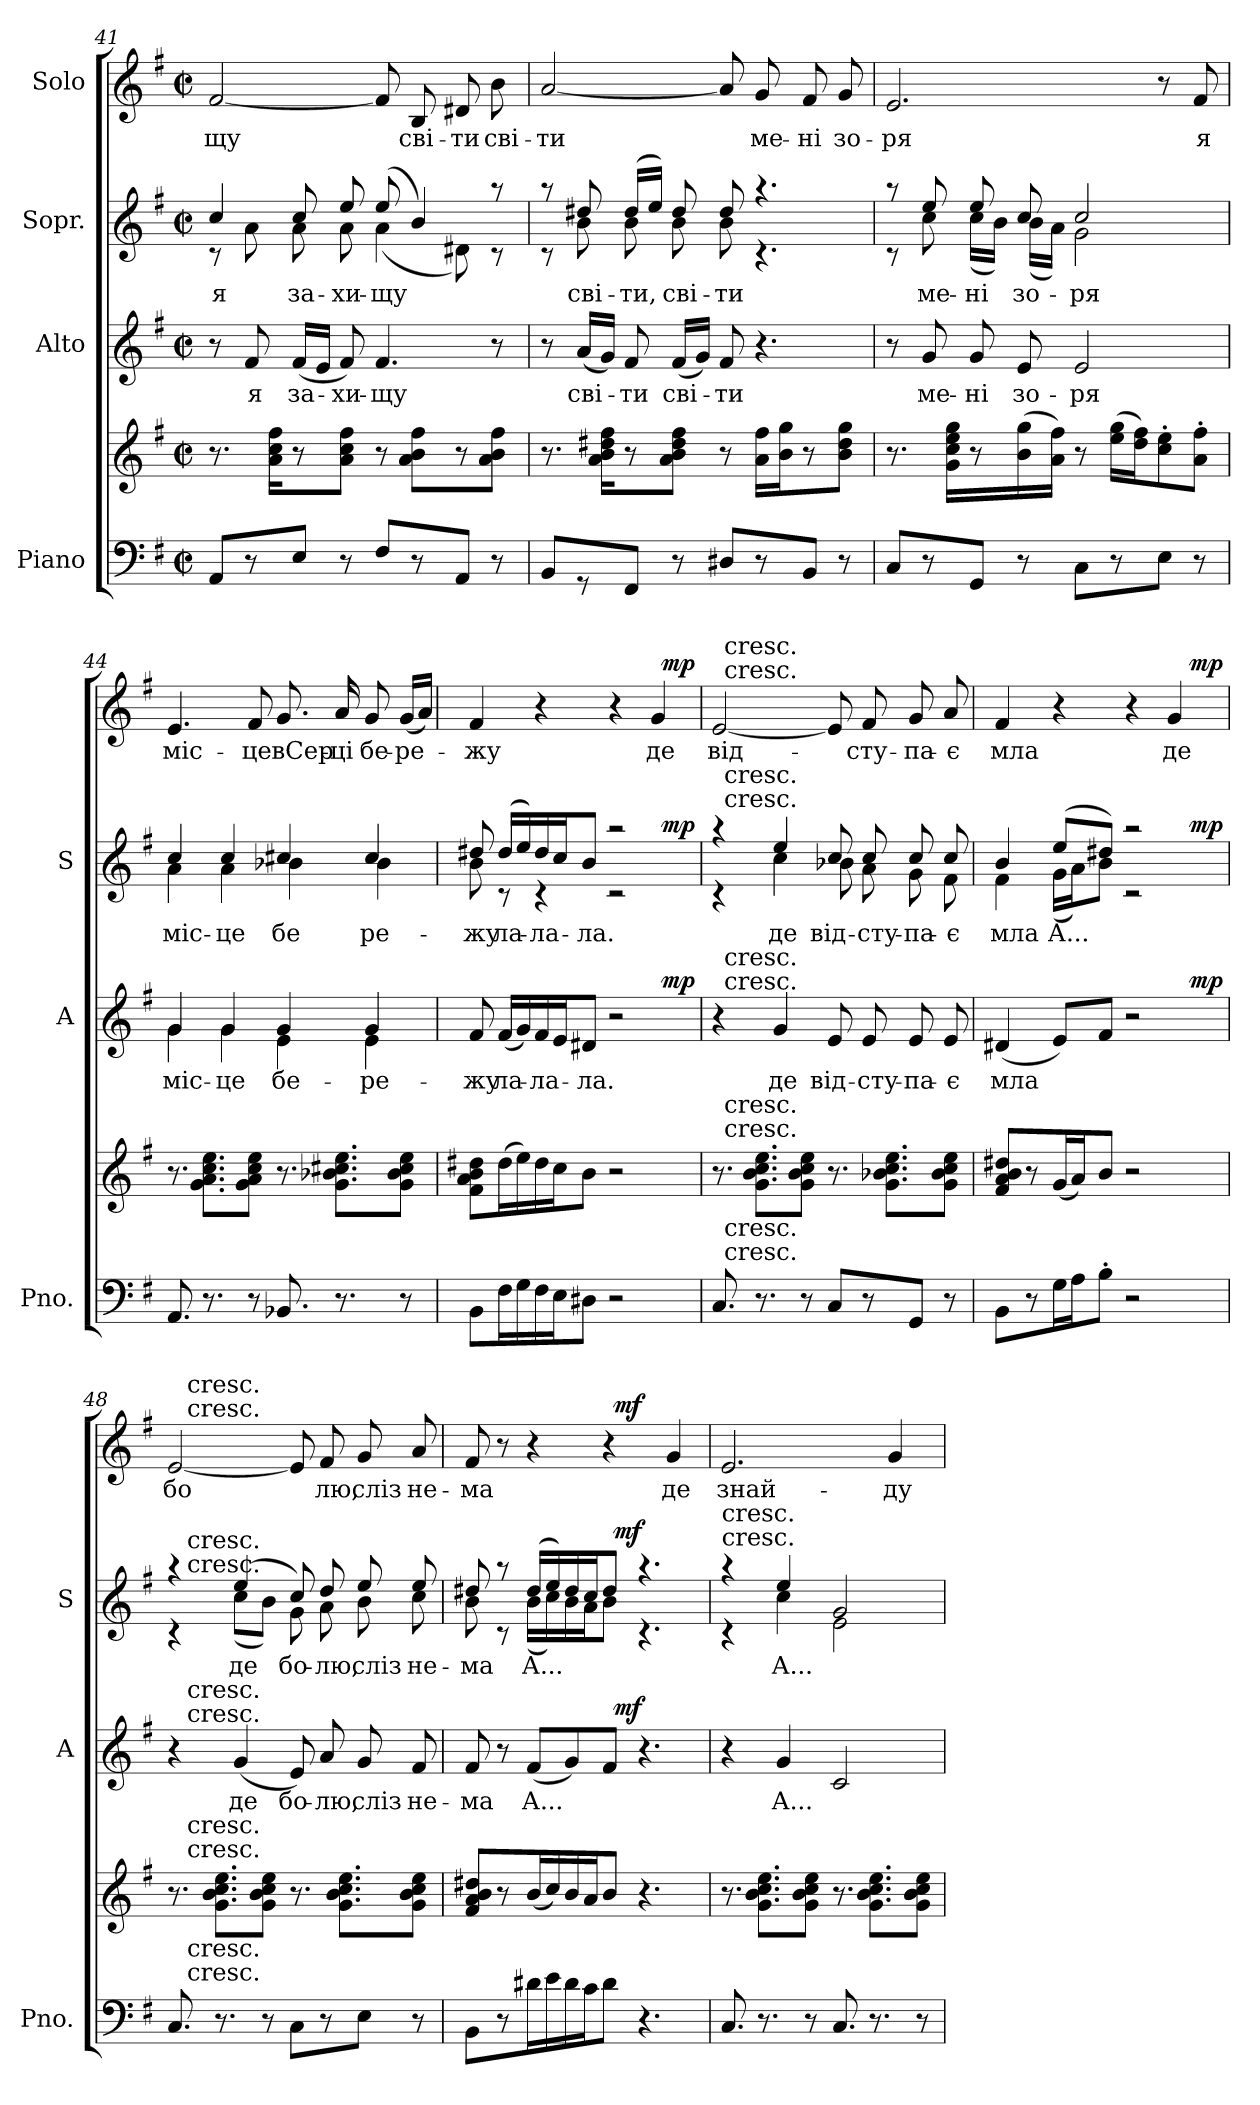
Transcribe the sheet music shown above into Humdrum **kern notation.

**kern	**kern	**dynam	**kern	**text	**dynam	**kern	**text	**dynam	**kern	**text	**dynam
*part4	*part4	*part4	*part3	*part3	*part3	*part2	*part2	*part2	*part1	*part1	*part1
*staff5	*staff4	*staff4/5	*staff3	*staff3	*staff3	*staff2	*staff2	*staff2	*staff1	*staff1	*staff1
*I"Piano	*	*	*I"Alto	*	*	*I"Sopr.	*	*	*I"Solo	*	*
*I'Pno.	*	*	*I'A	*	*	*I'S	*	*	*	*	*
!!LO:PB:g=z
*clefF4	*clefG2	*	*clefG2	*	*	*clefG2	*	*	*clefG2	*	*
*k[f#]	*k[f#]	*	*k[f#]	*	*	*k[f#]	*	*	*k[f#]	*	*
*e:	*e:	*	*e:	*	*	*e:	*	*	*e:	*	*
*M2/2	*M2/2	*	*M2/2	*	*	*M2/2	*	*	*M2/2	*	*
*met(c|)	*met(c|)	*	*met(c|)	*	*	*met(c|)	*	*	*met(c|)	*	*
=41	=41	=41	=41	=41	=41	=41	=41	=41	=41	=41	=41
!	!	!	!	!	!	!	!LO:LY:b	!	!	!LO:LY:b	!
*	*	*	*	*	*	*^	*	*	*	*	*
8AA/L	8.r	.	8r	.	.	4cc/	8rc	-я	.	[2f#/	-щу	.
!	!	!	!	!LO:LY:b	!	!	!	!	!	!	!	!
8r	.	.	8f#/	я	.	.	8a\	.	.	.	.	.
.	16a\ 16cc\ 16ff#\KL	.	.	.	.	.	.	.	.	.	.	.
!	!	!	!	!LO:LY:b	!	!	!	!LO:LY:b	!	!	!	!
8E/J	8r	.	(<16f#/LL	за-	.	8cc/	8a\	за-	.	.	.	.
.	.	.	16e/JJ	.	.	.	.	.	.	.	.	.
!	!	!	!	!LO:LY:b	!	!	!	!LO:LY:b	!	!	!	!
8r	8a\ 8cc\ 8ff#\J	.	8f#/)	-хи-	.	8ee/	8a\	-хи-	.	.	.	.
!	!	!	!	!LO:LY:b	!	!	!	!LO:LY:b	!	!	!	!
8F#/L	8r	.	4.f#/	-щу	.	(>8ee/	(<4a\	-щу	.	8f#/]	.	.
!	!	!	!	!	!	!	!	!	!	!	!LO:LY:b	!
8r	8a\ 8b\ 8ff#\L	.	.	.	.	4b/)	.	.	.	8B/	сві-	.
!	!	!	!	!	!	!	!	!	!	!	!LO:LY:b	!
8AA/J	8r	.	.	.	.	.	8d#X\)	.	.	8d#X/	-ти	.
!	!	!	!	!	!	!	!	!	!	!	!LO:LY:b	!
8r	8a\ 8b\ 8ff#\J	.	8r	.	.	8raa	8rc	.	.	8b\	сві-	.
=42	=42	=42	=42	=42	=42	=42	=42	=42	=42	=42	=42	=42
!	!	!	!	!	!	!	!	!	!	!	!LO:LY:b	!
8BB/L	8.r	.	8r	.	.	8raa	8rc	.	.	[2a/	-ти	.
!	!	!	!	!LO:LY:b	!	!	!	!LO:LY:b	!	!	!	!
8r	.	.	(<16a/LL	сві-	.	8dd#X/	8b\	сві-	.	.	.	.
.	16a\ 16b\ 16dd#X\ 16ff#\KL	.	16g/JJ)	.	.	.	.	.	.	.	.	.
!	!	!	!	!LO:LY:b	!	!	!	!LO:LY:b	!	!	!	!
8FF#/J	8r	.	8f#/	-ти	.	(>16dd#/LL	8b\	-ти,	.	.	.	.
.	.	.	.	.	.	16ee/JJ)	.	.	.	.	.	.
!	!	!	!	!LO:LY:b	!	!	!	!LO:LY:b	!	!	!	!
8r	8a\ 8b\ 8dd#\ 8ff#\J	.	(<16f#/LL	сві-	.	8dd#/	8b\	сві-	.	.	.	.
.	.	.	16g/JJ)	.	.	.	.	.	.	.	.	.
!	!	!	!	!LO:LY:b	!	!	!	!LO:LY:b	!	!	!	!
8D#X/L	8r	.	8f#/	-ти	.	8dd#/	8b\	-ти	.	8a/]	.	.
!	!	!	!	!	!	!	!	!	!	!	!LO:LY:b	!
8r	16a\ 16ff#\LL	.	4.r	.	.	4.raa	4.rc	.	.	8g/	ме-	.
.	16b\ 16gg\J	.	.	.	.	.	.	.	.	.	.	.
!	!	!	!	!	!	!	!	!	!	!	!LO:LY:b	!
8BB/J	8r	.	.	.	.	.	.	.	.	8f#/	-ні	.
!	!	!	!	!	!	!	!	!	!	!	!LO:LY:b	!
8r	8b\ 8dd#\ 8gg\J	.	.	.	.	.	.	.	.	8g/	зо-	.
=43	=43	=43	=43	=43	=43	=43	=43	=43	=43	=43	=43	=43
!	!	!	!	!	!	!	!	!	!	!	!LO:LY:b	!
8C/L	8.r	.	8r	.	.	8raa	8rc	.	.	2.e/	-ря	.
!	!	!	!	!LO:LY:b	!	!	!	!LO:LY:b	!	!	!	!
8r	.	.	8g/	ме-	.	8ee/	8cc\	ме-	.	.	.	.
.	16g\ 16cc\ 16ee\ 16gg\KL	.	.	.	.	.	.	.	.	.	.	.
!	!	!	!	!LO:LY:b	!	!	!	!LO:LY:b	!	!	!	!
8GG/J	8r	.	8g/	-ні	.	8ee/	(<16cc\LL	-ні	.	.	.	.
.	.	.	.	.	.	.	16b\JJ)	.	.	.	.	.
!	!	!	!	!LO:LY:b	!	!	!	!LO:LY:b	!	!	!	!
8r	(>16b\ 16gg\L	.	8e/	зо-	.	8cc/	(<16b\LL	зо-	.	.	.	.
.	16a\ 16ff#\JJ)	.	.	.	.	.	16a\JJ)	.	.	.	.	.
!	!	!	!	!LO:LY:b	!	!	!	!LO:LY:b	!	!	!	!
8C\L	8r	.	2e/	-ря	.	2cc/	2g\	-ря	.	.	.	.
8r	(>16ee\ 16gg\LL	.	.	.	.	.	.	.	.	.	.	.
.	16dd\ 16ff#\J)	.	.	.	.	.	.	.	.	.	.	.
8E\J	8cc\'> 8ee\'>	.	.	.	.	.	.	.	.	8r	.	.
!	!	!	!	!	!	!	!	!	!	!	!LO:LY:b	!
8r	8a\'> 8ff#\'>J	.	.	.	.	.	.	.	.	8f#/	я	.
!!LO:LB:g=z
=44	=44	=44	=44	=44	=44	=44	=44	=44	=44	=44	=44	=44
!	!	!	!	!LO:LY:b	!	!	!	!LO:LY:b	!	!	!LO:LY:b	!
*	*	*	*^	*	*	*	*	*	*	*	*	*
8.AA/	8.r	.	4g/	4g\	міс-	.	4cc/	4a\	міс-	.	4.e/	міс-	.
8.r	8.g\ 8.a\ 8.cc\ 8.ee\L	.	.	.	.	.	.	.	.	.	.	.	.
!	!	!	!	!	!LO:LY:b	!	!	!	!LO:LY:b	!	!	!	!
.	.	.	4g/	4g\	-це	.	4cc/	4a\	-це	.	.	.	.
!	!	!	!	!	!	!	!	!	!	!	!	!LO:LY:b	!
8r	8g\ 8a\ 8cc\ 8ee\J	.	.	.	.	.	.	.	.	.	8f#/	-це	.
!	!	!	!	!	!LO:LY:b	!	!	!	!LO:LY:b	!	!	!LO:LY:b	!
8.BB-X/	8.r	.	4g/	4e\	бе-	.	4cc#X/	4b-X\	бе	.	8.g/	вСер-	.
!	!	!	!	!	!	!	!	!	!	!	!	!LO:LY:b	!
8.r	8.g\ 8.b-X\ 8.cc#X\ 8.ee\L	.	.	.	.	.	.	.	.	.	16a/	-ці	.
!	!	!	!	!	!LO:LY:b	!	!	!	!LO:LY:b	!	!	!LO:LY:b	!
.	.	.	4g/	4e\	-ре-	.	4cc#/	4b-\	ре-	.	8g/	бе-	.
!	!	!	!	!	!	!	!	!	!	!	!	!LO:LY:b	!
8r	8g\ 8b-\ 8cc#\ 8ee\J	.	.	.	.	.	.	.	.	.	(<16g/LL	-ре-	.
.	.	.	.	.	.	.	.	.	.	.	16a/JJ)	.	.
*	*	*	*	*	*	*	*v	*v	*	*	*	*	*
=45	=45	=45	=45	=45	=45	=45	=45	=45	=45	=45	=45	=45
!	!	!	!	!	!LO:LY:b	!	!	!LO:LY:b	!	!	!LO:LY:b	!
*^	*^	*	*	*	*	*	*^	*	*	*^	*	*
*	*	*	*	*	*	*	*	*	*	*^	*	*	*	*	*	*
8BB\L	2ryy	8f#\ 8a\ 8b\ 8dd#X\L	2ryy	.	8f#/	2ryy	-жу	.	8dd#X/	8b\	2ryy	-жу	.	4f#/	2ryy	-жу	.
!	!	!	!	!	!	!	!LO:LY:b	!	!	!	!	!LO:LY:b	!	!	!	!	!
16F#\L	.	(>16dd#\L	.	.	(<16f#/LL	.	ла-	.	(>16dd#/LL	8rc	.	ла-	.	.	.	.	.
16G\	.	16ee\)	.	.	16g/)	.	.	.	16ee/)	.	.	.	.	.	.	.	.
!	!	!	!	!	!	!	!LO:LY:b	!	!	!	!	!LO:LY:b	!	!	!	!	!
16F#\	.	16dd#\	.	.	16f#/	.	-ла-	.	16dd#/	4rc	.	-ла-	.	4r	.	.	.
16E\J	.	16cc\J	.	.	16e/J	.	.	.	16cc/J	.	.	.	.	.	.	.	.
!	!	!	!	!	!	!	!LO:LY:b	!	!	!	!	!LO:LY:b	!	!	!	!	!
8D#X\J	.	8b\J	.	.	8d#X/J	.	-ла.	.	8b/J	.	.	-ла.	.	.	.	.	.
2r	4ryy	2r	4ryy	.	2r	4ryy	.	.	2raa	2rc	4ryy	.	.	4r	4ryy	.	.
!	!	!	!	!	!	!	!	!	!	!	!	!	!	!	!	!LO:LY:b	!
.	32ryy	.	32ryy	.	.	32ryy	.	.	.	.	32ryy	.	.	4g/	32ryy	де	.
!	!	!	!	!LO:DY:a=2	!	!	!	!	!	!	!	!	!	!	!	!	!
!	!	!	!	!LO:DY:n=1:a	!	!	!	!LO:DY:a	!	!	!	!	!LO:DY:a	!	!	!	!LO:DY:a
.	8..ryy	.	8..ryy	mp mp	.	8..ryy	.	mp	.	.	8..ryy	.	mp	.	8..ryy	.	mp
=46	=46	=46	=46	=46	=46	=46	=46	=46	=46	=46	=46	=46	=46	=46	=46	=46	=46
!	!	!	!	!	!	!	!	!	!	!	!	!	!	!	!	!LO:LY:b	!
8.C/	32ryy	8.r	32ryy	.	4r	32ryy	.	.	4raa	4rc	32ryy	.	.	[2e/	32ryy	від-	.
!	!	!	!	!	!	!	!	!	!	!	!	!	!	!	!LO:TX:a:t=cresc.	!	!
!	!	!	!	!	!	!	!	!	!	!	!	!	!	!	!LO:TX:a:t=cresc.	!	!
!	!	!	!	!	!	!	!	!	!	!	!LO:TX:a:t=cresc.	!	!	!	!	!	!
!	!	!	!	!	!	!	!	!	!	!	!LO:TX:a:t=cresc.	!	!	!	!	!	!
!	!	!	!	!	!	!LO:TX:a:t=cresc.	!	!	!	!	!	!	!	!	!	!	!
!	!	!	!	!	!	!LO:TX:a:t=cresc.	!	!	!	!	!	!	!	!	!	!	!
!	!	!	!LO:TX:a:t=cresc.	!	!	!	!	!	!	!	!	!	!	!	!	!	!
!	!	!	!LO:TX:a:t=cresc.	!	!	!	!	!	!	!	!	!	!	!	!	!	!
!	!LO:TX:a:t=cresc.	!	!	!	!	!	!	!	!	!	!	!	!	!	!	!	!
!	!LO:TX:a:t=cresc.	!	!	!	!	!	!	!	!	!	!	!	!	!	!	!	!
.	2ryy	.	2ryy	.	.	2ryy	.	.	.	.	2ryy	.	.	.	2ryy	.	.
8.r	.	8.g\ 8.b\ 8.cc\ 8.ee\L	.	.	.	.	.	.	.	.	.	.	.	.	.	.	.
!	!	!	!	!	!	!	!LO:LY:b	!	!	!	!	!LO:LY:b	!	!	!	!	!
.	.	.	.	.	4g/	.	де	.	4ee/	4cc\	.	де	.	.	.	.	.
8r	.	8g\ 8b\ 8cc\ 8ee\J	.	.	.	.	.	.	.	.	.	.	.	.	.	.	.
!	!	!	!	!	!	!	!LO:LY:b	!	!	!	!	!LO:LY:b	!	!	!	!	!
8C/L	.	8.r	.	.	8e/	.	від-	.	8cc/	8b-X\	.	від-	.	8e/]	.	.	.
.	4...ryy	.	4...ryy	.	.	4...ryy	.	.	.	.	4...ryy	.	.	.	4...ryy	.	.
!	!	!	!	!	!	!	!LO:LY:b	!	!	!	!	!LO:LY:b	!	!	!	!LO:LY:b	!
8r	.	.	.	.	8e/	.	-сту-	.	8cc/	8a\	.	-сту-	.	8f#/	.	-сту-	.
.	.	8.g\ 8.b-X\ 8.cc\ 8.ee\L	.	.	.	.	.	.	.	.	.	.	.	.	.	.	.
!	!	!	!	!	!	!	!LO:LY:b	!	!	!	!	!LO:LY:b	!	!	!	!LO:LY:b	!
8GG/J	.	.	.	.	8e/	.	-па-	.	8cc/	8g\	.	-па-	.	8g/	.	-па-	.
!	!	!	!	!	!	!	!LO:LY:b	!	!	!	!	!LO:LY:b	!	!	!	!LO:LY:b	!
8r	.	8g\ 8b-\ 8cc\ 8ee\J	.	.	8e/	.	-є	.	8cc/	8f#\	.	-є	.	8a/	.	-є	.
!!LO:PB:g=z	!!
=47	=47	=47	=47	=47	=47	=47	=47	=47	=47	=47	=47	=47	=47	=47	=47	=47	=47
!	!	!	!	!	!	!	!LO:LY:b	!	!	!	!	!LO:LY:b	!	!	!	!LO:LY:b	!
8BB\L	2ryy	8f#/ 8a/ 8b/ 8dd#X/L	2ryy	.	(<4d#X/	2ryy	мла	.	4b/	4f#\	2ryy	мла	.	4f#/	2ryy	мла	.
8r	.	8r	.	.	.	.	.	.	.	.	.	.	.	.	.	.	.
!	!	!	!	!	!	!	!	!	!	!	!	!LO:LY:b	!	!	!	!	!
16G\L	.	(<16g/L	.	.	8e/L)	.	.	.	(>8ee/L	(<16g\LL	.	А...	.	4r	.	.	.
16A\J	.	16a/J)	.	.	.	.	.	.	.	16a\J)	.	.	.	.	.	.	.
8B'>\J	.	8b/J	.	.	8f#/J	.	.	.	8dd#X/J)	8b\J	.	.	.	.	.	.	.
2r	4ryy	2r	4ryy	.	2r	4ryy	.	.	2raa	2rc	4ryy	.	.	4r	4ryy	.	.
!	!	!	!	!	!	!	!	!	!	!	!	!	!	!	!	!LO:LY:b	!
.	16.ryy	.	16.ryy	.	.	16.ryy	.	.	.	.	16.ryy	.	.	4g/	16.ryy	де	.
!	!	!	!	!LO:DY:a=2	!	!	!	!	!	!	!	!	!	!	!	!	!
!	!	!	!	!LO:DY:n=1:a	!	!	!	!LO:DY:a	!	!	!	!	!LO:DY:a	!	!	!	!LO:DY:a
.	8ryy	.	8ryy	mp mp	.	8ryy	.	mp	.	.	8ryy	.	mp	.	8ryy	.	mp
.	32ryy	.	32ryy	.	.	32ryy	.	.	.	.	32ryy	.	.	.	32ryy	.	.
=48	=48	=48	=48	=48	=48	=48	=48	=48	=48	=48	=48	=48	=48	=48	=48	=48	=48
!	!	!	!	!	!	!	!	!	!	!	!	!	!	!	!	!LO:LY:b	!
8.C/	16ryy	8.r	16ryy	.	4r	16ryy	.	.	4raa	4rc	16ryy	.	.	[2e/	16ryy	бо	.
!	!	!	!	!	!	!	!	!	!	!	!	!	!	!	!LO:TX:a:t=cresc.	!	!
!	!	!	!	!	!	!	!	!	!	!	!	!	!	!	!LO:TX:a:t=cresc.	!	!
!	!	!	!	!	!	!	!	!	!	!	!LO:TX:a:t=cresc.	!	!	!	!	!	!
!	!	!	!	!	!	!	!	!	!	!	!LO:TX:a:t=cresc.	!	!	!	!	!	!
!	!	!	!	!	!	!LO:TX:a:t=cresc.	!	!	!	!	!	!	!	!	!	!	!
!	!	!	!	!	!	!LO:TX:a:t=cresc.	!	!	!	!	!	!	!	!	!	!	!
!	!	!	!LO:TX:a:t=cresc.	!	!	!	!	!	!	!	!	!	!	!	!	!	!
!	!	!	!LO:TX:a:t=cresc.	!	!	!	!	!	!	!	!	!	!	!	!	!	!
!	!LO:TX:a:t=cresc.	!	!	!	!	!	!	!	!	!	!	!	!	!	!	!	!
!	!LO:TX:a:t=cresc.	!	!	!	!	!	!	!	!	!	!	!	!	!	!	!	!
.	2...ryy	.	2...ryy	.	.	2...ryy	.	.	.	.	2...ryy	.	.	.	2...ryy	.	.
8.r	.	8.g\ 8.b\ 8.cc\ 8.ee\L	.	.	.	.	.	.	.	.	.	.	.	.	.	.	.
!	!	!	!	!	!	!	!LO:LY:b	!	!	!	!	!LO:LY:b	!	!	!	!	!
.	.	.	.	.	(<4g/	.	де	.	(4ee/	(<8cc\L	.	де	.	.	.	.	.
8r	.	8g\ 8b\ 8cc\ 8ee\J	.	.	.	.	.	.	.	8b\J)	.	.	.	.	.	.	.
!	!	!	!	!	!	!	!LO:LY:b	!	!	!	!	!LO:LY:b	!	!	!	!	!
8C\L	.	8.r	.	.	8e/)	.	бо-	.	8cc/)	8g\	.	бо-	.	8e/]	.	.	.
!	!	!	!	!	!	!	!LO:LY:b	!	!	!	!	!LO:LY:b	!	!	!	!LO:LY:b	!
8r	.	.	.	.	8a/	.	-лю,	.	8dd/	8a\	.	-лю,	.	8f#/	.	лю,	.
.	.	8.g\ 8.b\ 8.cc\ 8.ee\L	.	.	.	.	.	.	.	.	.	.	.	.	.	.	.
!	!	!	!	!	!	!	!LO:LY:b	!	!	!	!	!LO:LY:b	!	!	!	!LO:LY:b	!
8E\J	.	.	.	.	8g/	.	сліз	.	8ee/	8b\	.	сліз	.	8g/	.	сліз	.
!	!	!	!	!	!	!	!LO:LY:b	!	!	!	!	!LO:LY:b	!	!	!	!LO:LY:b	!
8r	.	8g\ 8b\ 8cc\ 8ee\J	.	.	8f#/	.	не-	.	8ee/	8cc\	.	не-	.	8a/	.	не-	.
=49	=49	=49	=49	=49	=49	=49	=49	=49	=49	=49	=49	=49	=49	=49	=49	=49	=49
!	!	!	!	!	!	!	!LO:LY:b	!	!	!	!	!LO:LY:b	!	!	!	!LO:LY:b	!
8BB\L	2ryy	8f#/ 8a/ 8b/ 8dd#X/L	2ryy	.	8f#/	2ryy	-ма	.	8dd#X/	8b\	2ryy	-ма	.	8f#/	2ryy	-ма	.
8r	.	8r	.	.	8r	.	.	.	8raa	8rc	.	.	.	8r	.	.	.
!	!	!	!	!	!	!	!LO:LY:b	!	!	!	!	!LO:LY:b	!	!	!	!	!
16d#X\L	.	(<16b/L	.	.	(<8f#/L	.	А...	.	(>16dd#/LL	(<16b\LL	.	А...	.	4r	.	.	.
16e\	.	16cc/)	.	.	.	.	.	.	16ee/)	16cc\)	.	.	.	.	.	.	.
16d#\	.	16b/	.	.	8g/)	.	.	.	16dd#/	16b\	.	.	.	.	.	.	.
16c\J	.	16a/J	.	.	.	.	.	.	16cc/J	16a\J	.	.	.	.	.	.	.
8d#\J	32ryy	8b/J	32ryy	.	8f#/J	32ryy	.	.	8dd#/J	8b\J	32ryy	.	.	4r	32ryy	.	.
!	!	!	!	!LO:DY:a=2	!	!	!	!	!	!	!	!	!	!	!	!	!
!	!	!	!	!LO:DY:n=1:a	!	!	!	!LO:DY:a	!	!	!	!	!LO:DY:a	!	!	!	!LO:DY:a
.	4...ryy	.	4...ryy	mf mf	.	4...ryy	.	mf	.	.	4...ryy	.	mf	.	4...ryy	.	mf
4.r	.	4.r	.	.	4.r	.	.	.	4.raa	4.rc	.	.	.	.	.	.	.
!	!	!	!	!	!	!	!	!	!	!	!	!	!	!	!	!LO:LY:b	!
.	.	.	.	.	.	.	.	.	.	.	.	.	.	4g/	.	де	.
!!LO:LB:g=z
=50	=50	=50	=50	=50	=50	=50	=50	=50	=50	=50	=50	=50	=50	=50	=50	=50	=50
!	!	!	!	!	!	!	!	!	!	!	!	!	!	!LO:TX:a:t=cresc.	!	!	!
!	!	!	!	!	!	!	!	!	!	!	!	!	!	!LO:TX:a:t=cresc.	!	!	!
!	!	!	!	!	!	!	!	!	!LO:TX:a:t=cresc.	!	!	!	!	!	!	!	!
!	!	!	!	!	!	!	!	!	!LO:TX:a:t=cresc.	!	!	!	!	!	!	!	!
!	!	!	!	!	!LO:TX:a:t=cresc.	!	!	!	!	!	!	!	!	!	!	!	!
!	!	!	!	!	!LO:TX:a:t=cresc.	!	!	!	!	!	!	!	!	!	!	!	!
!	!	!LO:TX:a:t=cresc.	!	!	!	!	!	!	!	!	!	!	!	!	!	!	!
!	!	!LO:TX:a:t=cresc.	!	!	!	!	!	!	!	!	!	!	!	!	!	!	!
!LO:TX:a:t=cresc.	!	!	!	!	!	!	!	!	!	!	!	!	!	!	!	!	!
!LO:TX:a:t=cresc.	!	!	!	!	!	!	!	!	!	!	!	!	!	!	!	!	!
!	!	!	!	!	!	!	!	!	!	!	!	!	!	!	!	!LO:LY:b	!
*v	*v	*	*	*	*v	*v	*	*	*	*v	*v	*	*	*v	*v	*	*
*	*v	*v	*	*	*	*	*	*	*	*	*	*	*
8.C/	8.r	.	4r	.	.	4raa	4rc	.	.	2.e/	знай-	.
8.r	8.g\ 8.b\ 8.cc\ 8.ee\L	.	.	.	.	.	.	.	.	.	.	.
!	!	!	!	!LO:LY:b	!	!	!	!LO:LY:b	!	!	!	!
.	.	.	4g/	А...	.	4ee/	4cc\	А...	.	.	.	.
8r	8g\ 8b\ 8cc\ 8ee\J	.	.	.	.	.	.	.	.	.	.	.
8.C/	8.r	.	2c/	.	.	2g/	2e\	.	.	.	.	.
8.r	8.g\ 8.b\ 8.cc\ 8.ee\L	.	.	.	.	.	.	.	.	.	.	.
!	!	!	!	!	!	!	!	!	!	!	!LO:LY:b	!
.	.	.	.	.	.	.	.	.	.	4g/	-ду	.
8r	8g\ 8b\ 8cc\ 8ee\J	.	.	.	.	.	.	.	.	.	.	.
*	*	*	*	*	*	*v	*v	*	*	*	*	*
=	=	=	=	=	=	=	=	=	=	=	=
*-	*-	*-	*-	*-	*-	*-	*-	*-	*-	*-	*-
